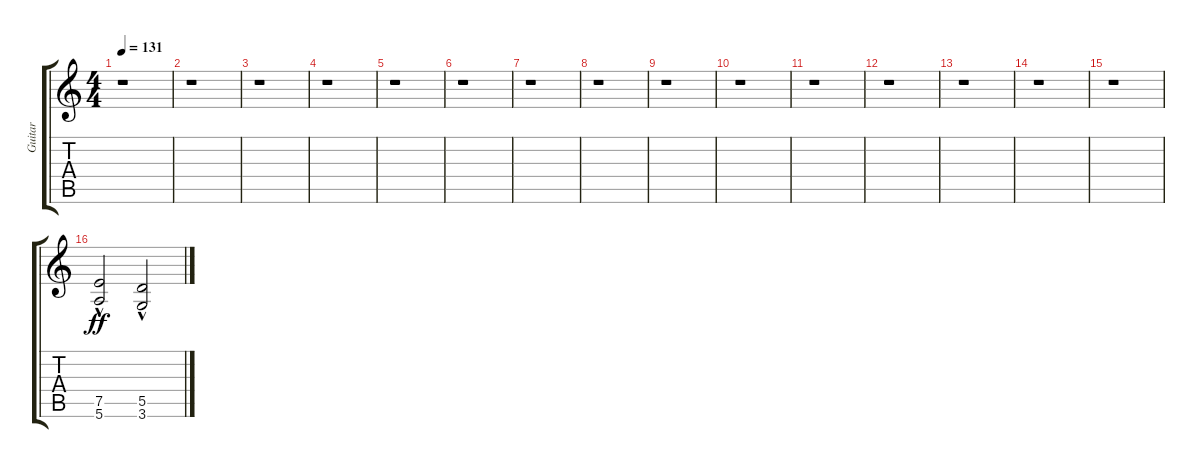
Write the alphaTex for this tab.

\track ("Guitar" "Guitar") {instrument distortionguitar}
\staff {score tabs}
\tuning (E4 B3 G3 D3 A2 E2) {hide}
\ts (4 4)
\tempo 131
\clef g2
\ks c
r.1{dy f} |
r.1 |
r.1 |
r.1 |
r.1 |
r.1 |
r.1 |
r.1 |
r.1 |
r.1 |
r.1 |
r.1 |
r.1 |
r.1 |
r.1 |
(7.5 5.6{hac}).2{dy ff} (5.5{hac} 3.6).2
